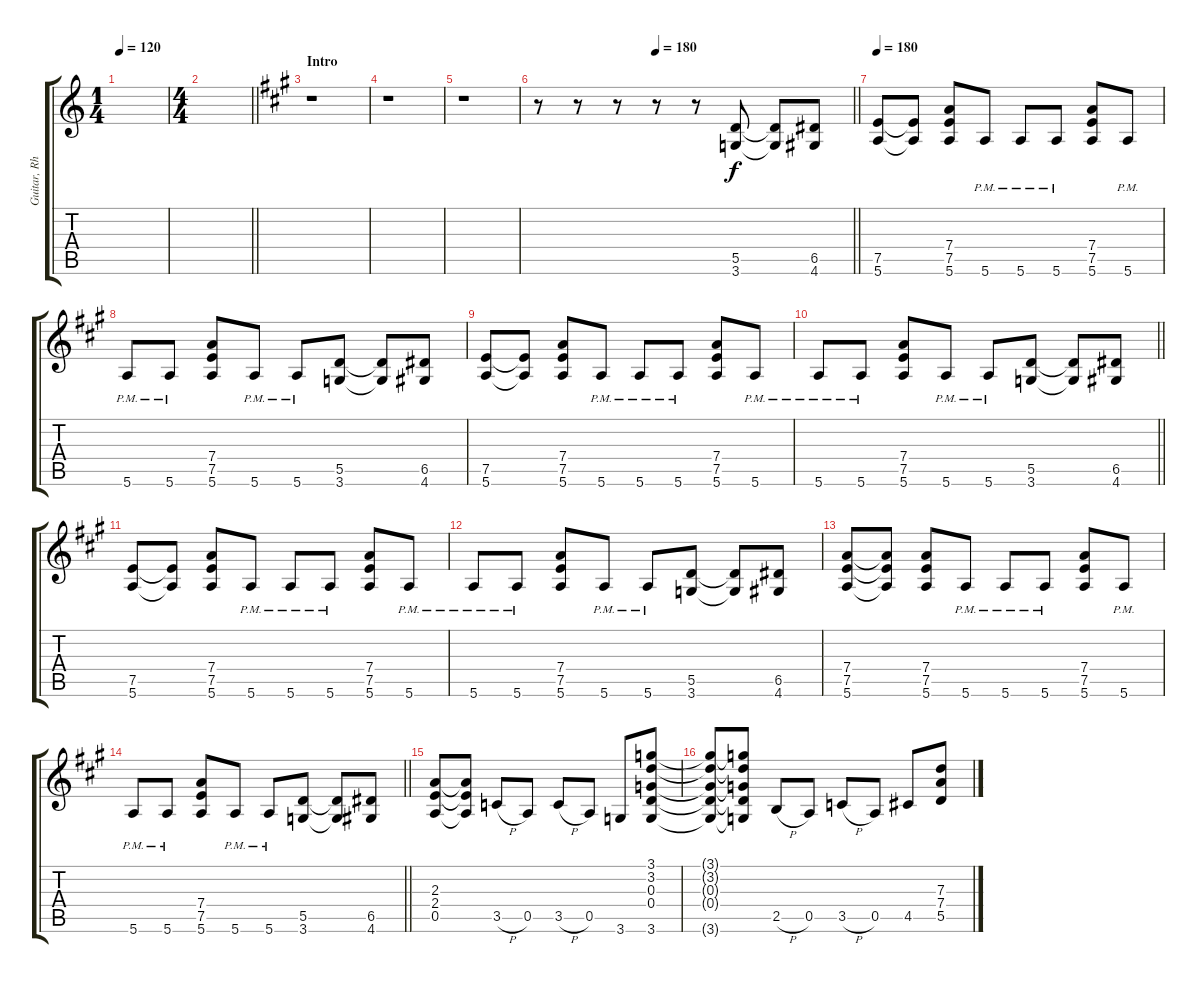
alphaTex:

\track ("Guitar, Rhythm" "Guitar, Rh") {instrument overdrivenguitar}
\staff {score tabs}
\tuning (E4 B3 G3 D3 A2 E2) {hide}
\ts (1 4)
\tempo 120
\clef g2
\ks c
|
\ts (4 4)
\barLineRight lightlight
|
\section ("" "Intro")
\ks a
r.1 |
r.1 |
r.1 |
\tempo (180 0.375)
\barLineRight lightlight
r.8 r.8 r.8 r.8 r.8 (5.5 3.6).8 (5.5{t} 3.6{t}).8 (6.5 4.6).8 |
\tempo 180
(7.5 5.6).8 (7.5{t} 5.6{t}).8 (7.4 7.5 5.6).8 5.6{pm}.8 5.6{pm}.8 5.6{pm}.8 (7.4 7.5 5.6).8 5.6{pm}.8 |
5.6{pm}.8 5.6{pm}.8 (7.4 7.5 5.6).8 5.6{pm}.8 5.6{pm}.8 (5.5 3.6).8 (5.5{t} 3.6{t}).8 (6.5 4.6).8 |
(7.5 5.6).8 (7.5{t} 5.6{t}).8 (7.4 7.5 5.6).8 5.6{pm}.8 5.6{pm}.8 5.6{pm}.8 (7.4 7.5 5.6).8 5.6{pm}.8 |
\barLineRight lightlight
5.6{pm}.8 5.6{pm}.8 (7.4 7.5 5.6).8 5.6{pm}.8 5.6{pm}.8 (5.5 3.6).8 (5.5{t} 3.6{t}).8 (6.5 4.6).8 |
(7.5 5.6).8 (7.5{t} 5.6{t}).8 (7.4 7.5 5.6).8 5.6{pm}.8 5.6{pm}.8 5.6{pm}.8 (7.4 7.5 5.6).8 5.6{pm}.8 |
5.6{pm}.8 5.6{pm}.8 (7.4 7.5 5.6).8 5.6{pm}.8 5.6{pm}.8 (5.5 3.6).8 (5.5{t} 3.6{t}).8 (6.5 4.6).8 |
(7.4 7.5 5.6).8 (7.4{t} 7.5{t} 5.6{t}).8 (7.4 7.5 5.6).8 5.6{pm}.8 5.6{pm}.8 5.6{pm}.8 (7.4 7.5 5.6).8 5.6{pm}.8 |
\barLineRight lightlight
5.6{pm}.8 5.6{pm}.8 (7.4 7.5 5.6).8 5.6{pm}.8 5.6{pm}.8 (5.5 3.6).8 (5.5{t} 3.6{t}).8 (6.5 4.6).8 |
(2.3 2.4 0.5).8 (2.3{t} 2.4{t} 0.5{t}).8 3.5{h}.8 0.5.8 3.5{h}.8 0.5.8 3.6.8 (3.1 3.2 0.3 0.4 3.6).8 |
(3.1{t} 3.2{t} 0.3{t} 0.4{t} 3.6{t}).8 (3.1{t} 3.2{t} 0.3{t} 0.4{t} 3.6{t}).8 2.5{h}.8 0.5.8 3.5{h}.8 0.5.8 4.5.8 (7.3 7.4 5.5).8
